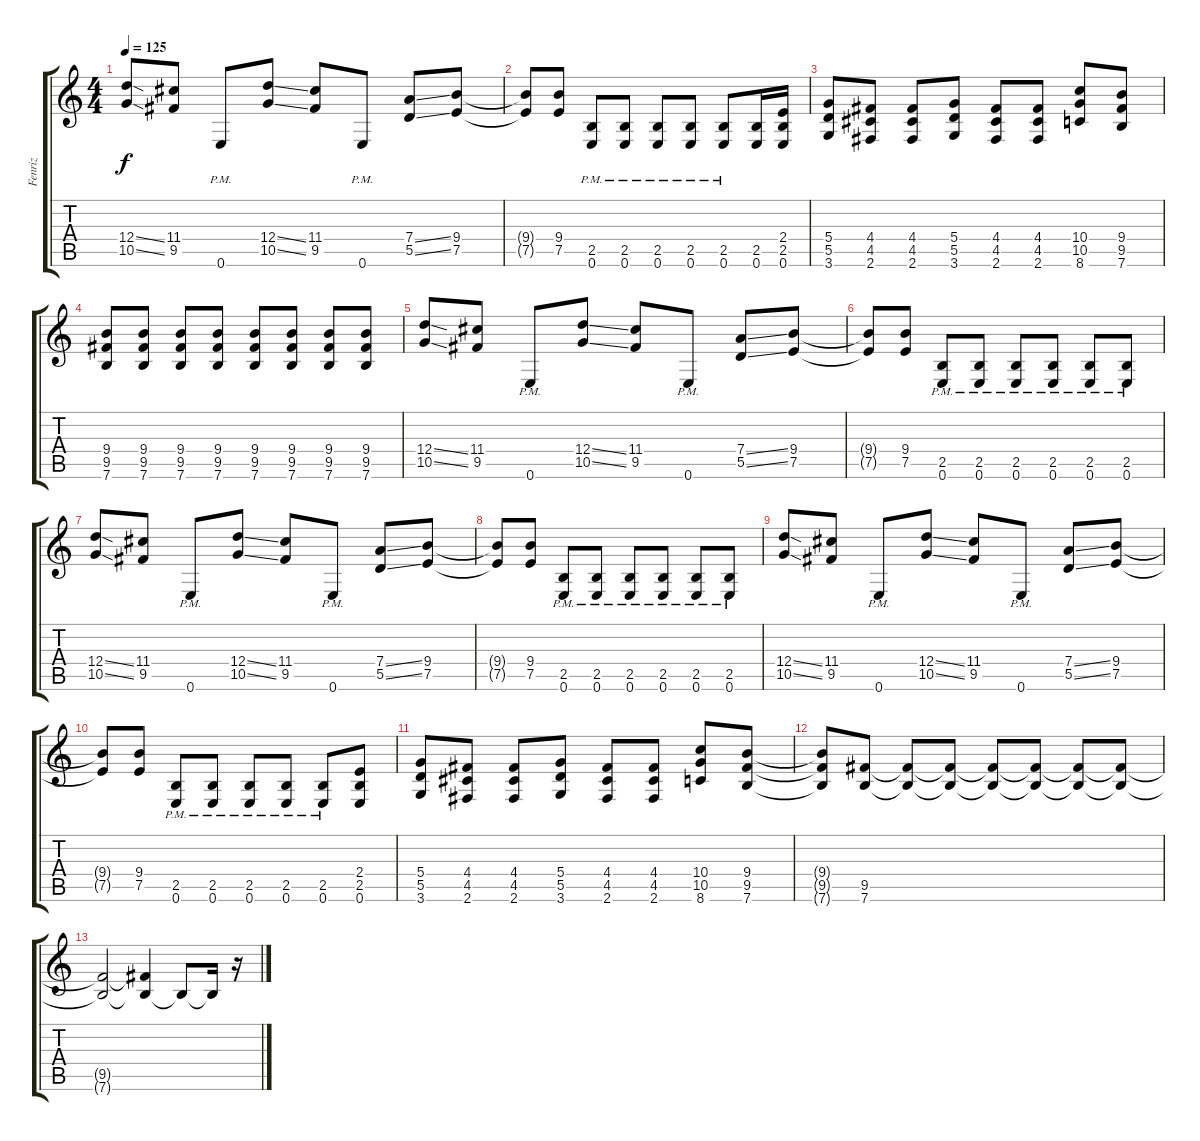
\track ("Fenriz" "Fenriz") {instrument overdrivenguitar}
\staff {score tabs}
\tuning (E4 B3 G3 D3 A2 E2) {hide}
\ts (4 4)
\tempo 125
\clef g2
\ks c
(12.4{ss} 10.5{ss}).8{dy f} (11.4 9.5).8 0.6{pm}.8 (12.4{ss} 10.5{ss}).8 (11.4 9.5).8 0.6{pm}.8 (7.4{ss} 5.5{ss}).8 (9.4 7.5).8 |
(9.4{t} 7.5{t}).8 (9.4 7.5).8 (2.5{pm} 0.6{pm}).8 (2.5{pm} 0.6{pm}).8 (2.5{pm} 0.6{pm}).8 (2.5{pm} 0.6{pm}).8 (2.5{pm} 0.6{pm}).8 (2.5 0.6).16 (2.4 2.5 0.6).16 |
(5.4 5.5 3.6).8 (4.4 4.5 2.6).8 (4.4 4.5 2.6).8 (5.4 5.5 3.6).8 (4.4 4.5 2.6).8 (4.4 4.5 2.6).8 (10.4 10.5 8.6).8 (9.4 9.5 7.6).8 |
(9.4 9.5 7.6).8 (9.4 9.5 7.6).8 (9.4 9.5 7.6).8 (9.4 9.5 7.6).8 (9.4 9.5 7.6).8 (9.4 9.5 7.6).8 (9.4 9.5 7.6).8 (9.4 9.5 7.6).8 |
(12.4{ss} 10.5{ss}).8 (11.4 9.5).8 0.6{pm}.8 (12.4{ss} 10.5{ss}).8 (11.4 9.5).8 0.6{pm}.8 (7.4{ss} 5.5{ss}).8 (9.4 7.5).8 |
(9.4{t} 7.5{t}).8 (9.4 7.5).8 (2.5{pm} 0.6{pm}).8 (2.5{pm} 0.6{pm}).8 (2.5{pm} 0.6{pm}).8 (2.5{pm} 0.6{pm}).8 (2.5{pm} 0.6{pm}).8 (2.5{pm} 0.6{pm}).8 |
(12.4{ss} 10.5{ss}).8 (11.4 9.5).8 0.6{pm}.8 (12.4{ss} 10.5{ss}).8 (11.4 9.5).8 0.6{pm}.8 (7.4{ss} 5.5{ss}).8 (9.4 7.5).8 |
(9.4{t} 7.5{t}).8 (9.4 7.5).8 (2.5{pm} 0.6{pm}).8 (2.5{pm} 0.6{pm}).8 (2.5{pm} 0.6{pm}).8 (2.5{pm} 0.6{pm}).8 (2.5{pm} 0.6{pm}).8 (2.5{pm} 0.6{pm}).8 |
(12.4{ss} 10.5{ss}).8 (11.4 9.5).8 0.6{pm}.8 (12.4{ss} 10.5{ss}).8 (11.4 9.5).8 0.6{pm}.8 (7.4{ss} 5.5{ss}).8 (9.4 7.5).8 |
(9.4{t} 7.5{t}).8 (9.4 7.5).8 (2.5{pm} 0.6{pm}).8 (2.5{pm} 0.6{pm}).8 (2.5{pm} 0.6{pm}).8 (2.5{pm} 0.6{pm}).8 (2.5{pm} 0.6{pm}).8 (2.4 2.5 0.6).8 |
(5.4 5.5 3.6).8 (4.4 4.5 2.6).8 (4.4 4.5 2.6).8 (5.4 5.5 3.6).8 (4.4 4.5 2.6).8 (4.4 4.5 2.6).8 (10.4 10.5 8.6).8 (9.4 9.5 7.6).8 |
(9.4{t} 9.5{t} 7.6{t}).8 (9.5 7.6).8 (9.5{t} 7.6{t}).8 (9.5{t} 7.6{t}).8 (9.5{t} 7.6{t}).8 (9.5{t} 7.6{t}).8 (9.5{t} 7.6{t}).8 (9.5{t} 7.6{t}).8 |
(9.5{t} 7.6{t}).2 (9.5{t} 7.6{t}).4 7.6{t}.8 7.6{t}.16 r.16
